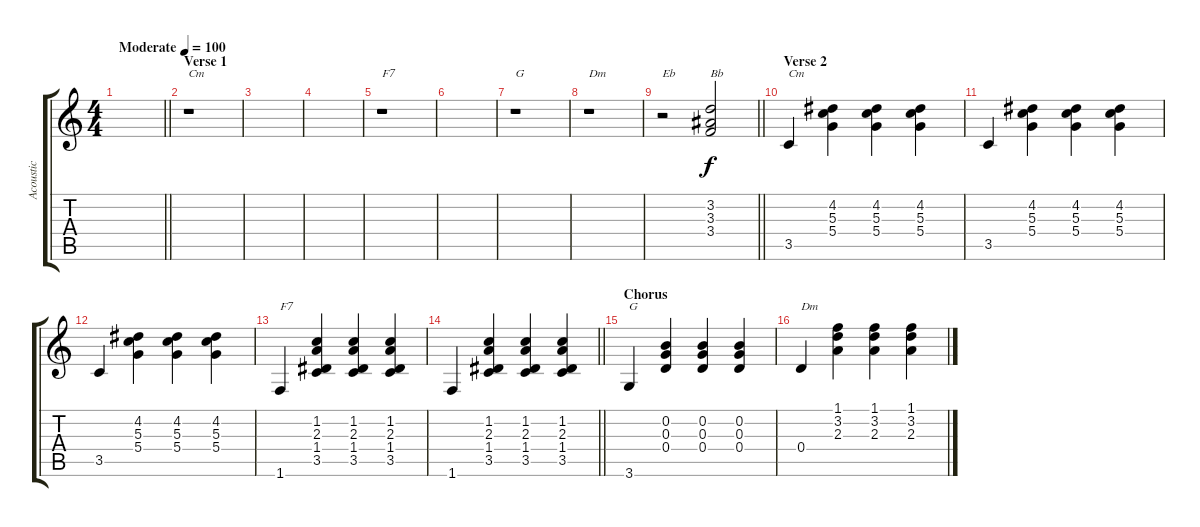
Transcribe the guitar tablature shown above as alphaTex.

\track ("Acoustic" "Acoustic") {instrument acousticguitarsteel}
\staff {score tabs}
\tuning (E4 B3 G3 D3 A2 E2) {hide}
\ts (4 4)
\tempo (100 "Moderate")
\clef g2
\barLineRight lightlight
\ks c
|
\section ("" "Verse 1")
r.1{txt "Cm"} |
|
|
r.1{txt "F7"} |
|
r.1{txt "G"} |
r.1{txt "Dm"} |
\barLineRight lightlight
r.2{txt "Eb"} (3.2 3.3 3.4).2{txt "Bb"} |
\section ("" "Verse 2")
3.5.4{txt "Cm"} (4.2 5.3 5.4).4 (4.2 5.3 5.4).4 (4.2 5.3 5.4).4 |
3.5.4 (4.2 5.3 5.4).4 (4.2 5.3 5.4).4 (4.2 5.3 5.4).4 |
3.5.4 (4.2 5.3 5.4).4 (4.2 5.3 5.4).4 (4.2 5.3 5.4).4 |
1.6.4{txt "F7"} (1.2 2.3 1.4 3.5).4 (1.2 2.3 1.4 3.5).4 (1.2 2.3 1.4 3.5).4 |
\barLineRight lightlight
1.6.4 (1.2 2.3 1.4 3.5).4 (1.2 2.3 1.4 3.5).4 (1.2 2.3 1.4 3.5).4 |
\section ("" "Chorus")
3.6.4{txt "G"} (0.2 0.3 0.4).4 (0.2 0.3 0.4).4 (0.2 0.3 0.4).4 |
0.4.4{txt "Dm"} (1.1 3.2 2.3).4 (1.1 3.2 2.3).4 (1.1 3.2 2.3).4
